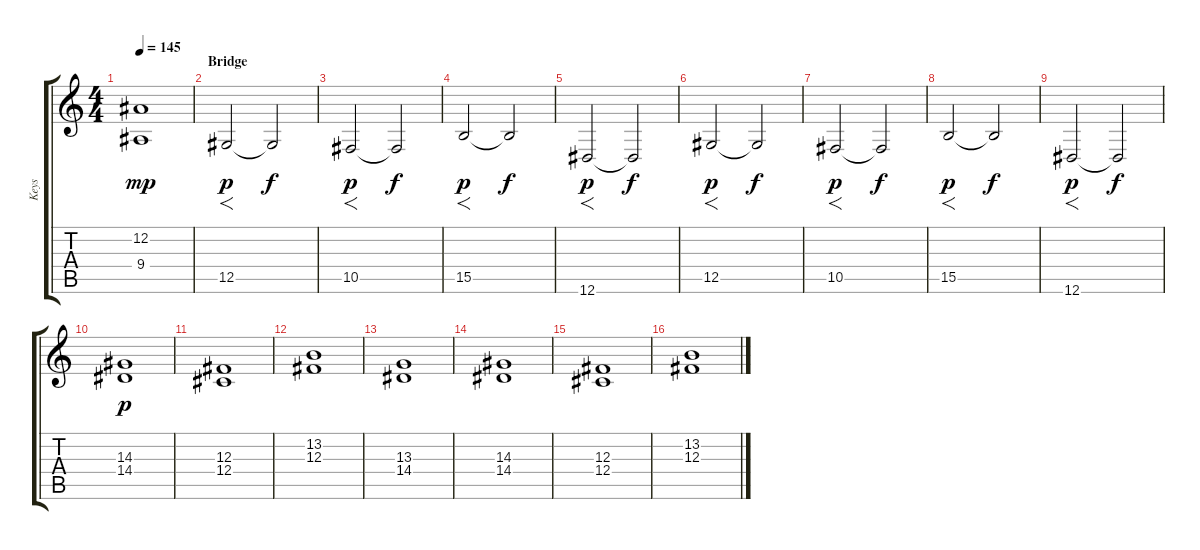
\track ("Keys" "Keys") {instrument choiraahs}
\staff {score tabs}
\tuning (Eb4 Bb3 Gb3 Db3 Ab2 Eb2) {hide}
\ts (4 4)
\tempo 145
\clef g2
\ks c
(12.2 9.4).1{dy mp} |
\section ("" "Bridge")
12.5.2{f dy p volume 16 instrument stringensemble1} 12.5{t}.2{dy f volume 7} |
10.5.2{f dy p volume 16} 10.5{t}.2{dy f volume 7} |
15.5.2{f dy p volume 16} 15.5{t}.2{dy f volume 7} |
12.6.2{f dy p volume 16} 12.6{t}.2{dy f volume 7} |
12.5.2{f dy p volume 16} 12.5{t}.2{dy f volume 7} |
10.5.2{f dy p volume 16} 10.5{t}.2{dy f volume 7} |
15.5.2{f dy p volume 16} 15.5{t}.2{dy f volume 7} |
12.6.2{f dy p volume 16} 12.6{t}.2{dy f volume 7} |
(14.3 14.4).1{dy p volume 16 instrument churchorgan} |
(12.3 12.4).1 |
(13.2 12.3).1 |
(13.3 14.4).1 |
(14.3 14.4).1 |
(12.3 12.4).1 |
(13.2 12.3).1
